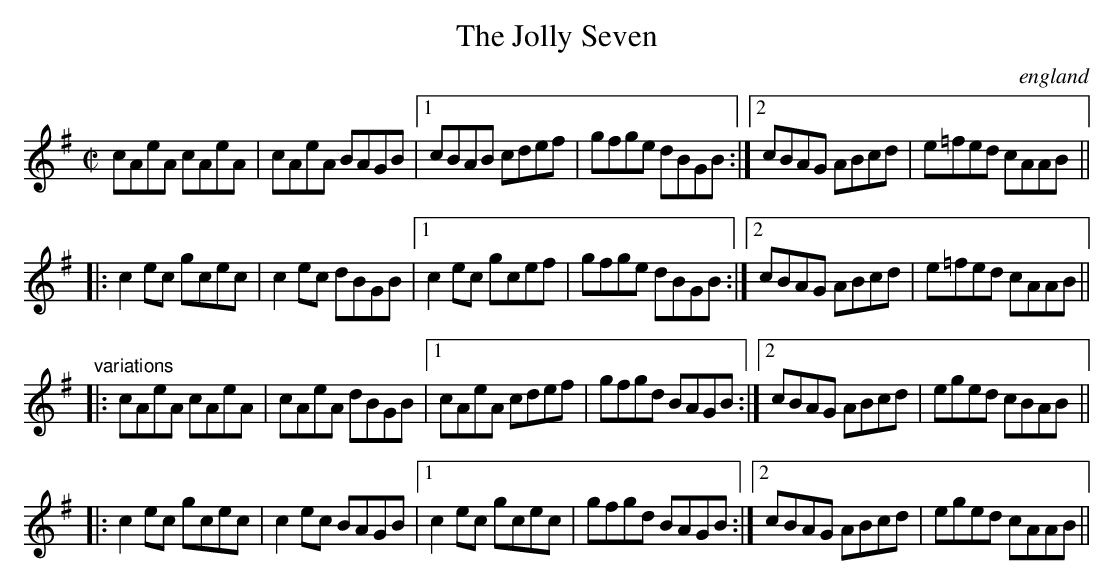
X:1
T:Jolly Seven, The
O:england
M:C|
K:Ador
cAeA cAeA|cAeA BAGB|1 cBAB cdef|gfge dBGB:|2 cBAG ABcd|e=fed cAAB||
|:c2ec gcec|c2ec dBGB|1 c2ec gcef|gfge dBGB:|2 cBAG ABcd|e=fed cAAB||
"variations"
|:cAeA cAeA|cAeA dBGB|1 cAeA cdef|gfgd BAGB:|2 cBAG ABcd|eged cBAB||
|:c2ec gcec|c2ec BAGB|1 c2ec gcec|gfgd BAGB:|2 cBAG ABcd|eged cAAB||
